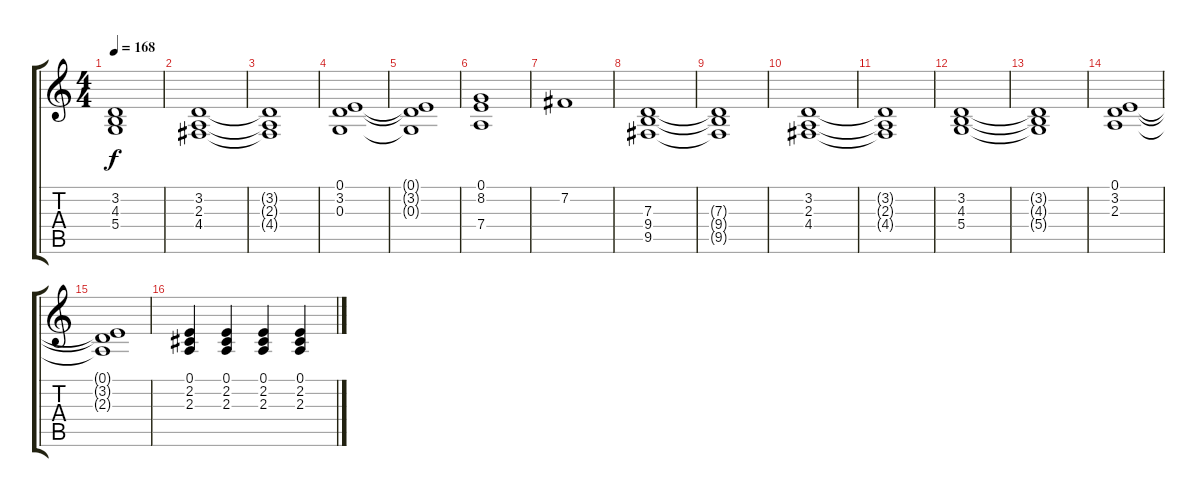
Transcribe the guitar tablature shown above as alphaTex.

\track "" {instrument stringensemble1}
\staff {score tabs}
\tuning (E4 B3 G3 D3 A2 E2) {hide}
\ts (4 4)
\tempo 168
\clef g2
\ks c
(3.2{t} 4.3{t} 5.4{t}).1{dy f} |
(3.2 2.3 4.4).1 |
(3.2{t} 2.3{t} 4.4{t}).1 |
(0.1 3.2 0.3).1 |
(0.1{t} 3.2{t} 0.3{t}).1 |
(0.1 8.2 7.4).1 |
7.2.1 |
(7.3 9.4 9.5).1 |
(7.3{t} 9.4{t} 9.5{t}).1 |
(3.2 2.3 4.4).1 |
(3.2{t} 2.3{t} 4.4{t}).1 |
(3.2 4.3 5.4).1 |
(3.2{t} 4.3{t} 5.4{t}).1 |
(0.1 3.2 2.3).1 |
(0.1{t} 3.2{t} 2.3{t}).1 |
(0.1 2.2 2.3).4 (0.1 2.2 2.3).4 (0.1 2.2 2.3).4 (0.1 2.2 2.3).4
